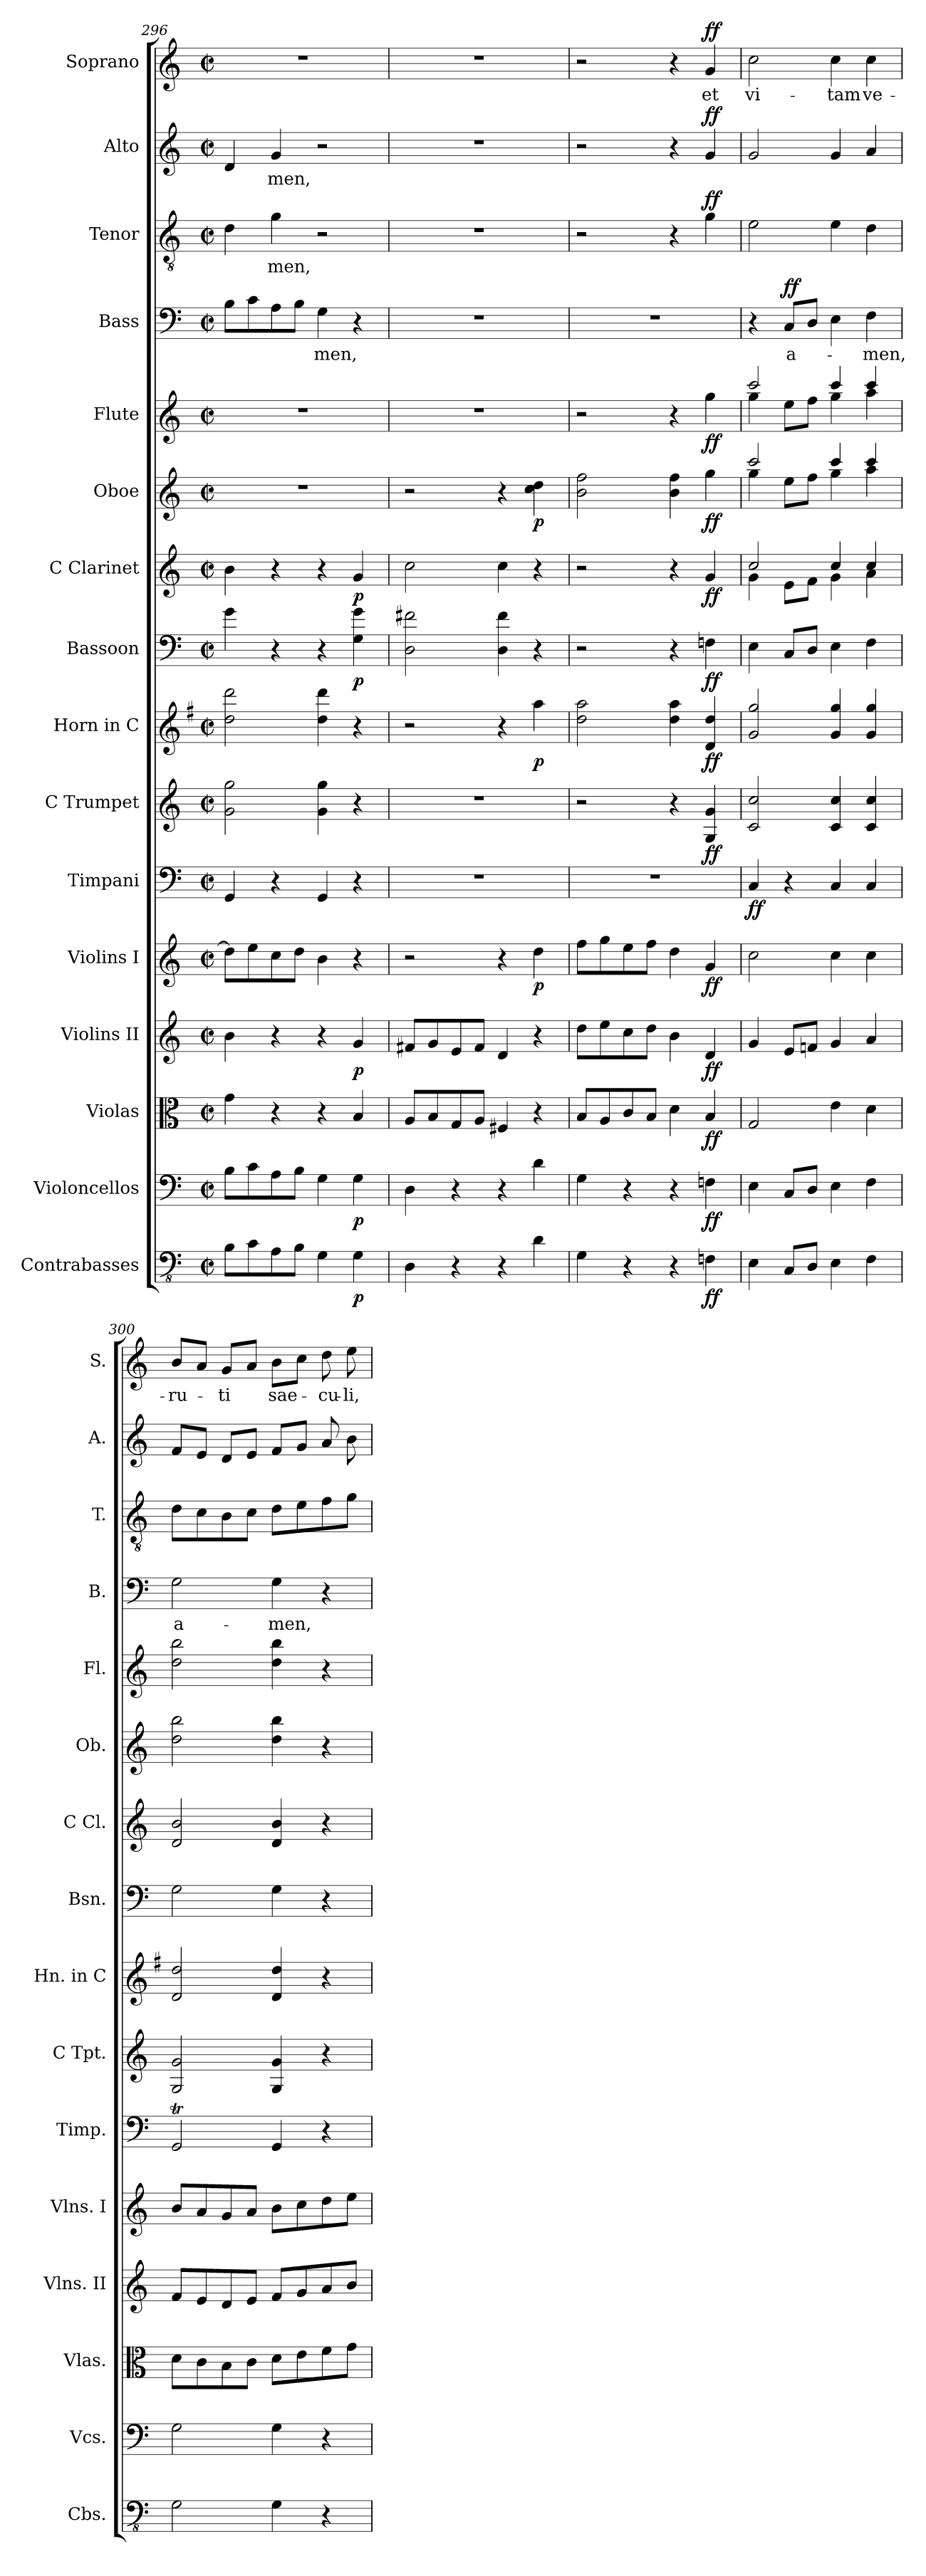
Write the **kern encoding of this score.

**kern	**dynam	**kern	**dynam	**kern	**dynam	**kern	**dynam	**kern	**dynam	**kern	**dynam	**kern	**dynam	**kern	**dynam	**kern	**dynam	**kern	**dynam	**kern	**dynam	**kern	**dynam	**kern	**text	**dynam	**kern	**text	**dynam	**kern	**text	**dynam	**kern	**text	**dynam
*part16	*part16	*part15	*part15	*part14	*part14	*part13	*part13	*part12	*part12	*part11	*part11	*part10	*part10	*part9	*part9	*part8	*part8	*part7	*part7	*part6	*part6	*part5	*part5	*part4	*part4	*part4	*part3	*part3	*part3	*part2	*part2	*part2	*part1	*part1	*part1
*staff16	*staff16	*staff15	*staff15	*staff14	*staff14	*staff13	*staff13	*staff12	*staff12	*staff11	*staff11	*staff10	*staff10	*staff9	*staff9	*staff8	*staff8	*staff7	*staff7	*staff6	*staff6	*staff5	*staff5	*staff4	*staff4	*staff4	*staff3	*staff3	*staff3	*staff2	*staff2	*staff2	*staff1	*staff1	*staff1
*I"Contrabasses	*	*I"Violoncellos	*	*I"Violas	*	*I"Violins II	*	*I"Violins I	*	*I"Timpani	*	*I"C Trumpet	*	*I"Horn in C	*	*I"Bassoon	*	*I"C Clarinet	*	*I"Oboe	*	*I"Flute	*	*I"Bass	*	*	*I"Tenor	*	*	*I"Alto	*	*	*I"Soprano	*	*
*I'Cbs.	*	*I'Vcs.	*	*I'Vlas.	*	*I'Vlns. II	*	*I'Vlns. I	*	*I'Timp.	*	*I'C Tpt.	*	*I'Hn. in C	*	*I'Bsn.	*	*I'C Cl.	*	*I'Ob.	*	*I'Fl.	*	*I'B.	*	*	*I'T.	*	*	*I'A.	*	*	*I'S.	*	*
*clefFv4	*	*clefF4	*	*clefC3	*	*clefG2	*	*clefG2	*	*clefF4	*	*clefG2	*	*clefG2	*	*clefF4	*	*clefG2	*	*clefG2	*	*clefG2	*	*clefF4	*	*	*clefGv2	*	*	*clefG2	*	*	*clefG2	*	*
*	*	*	*	*	*	*	*	*	*	*	*	*	*	*ITrd4c7	*	*	*	*ITrd1c2	*	*	*	*	*	*	*	*	*	*	*	*	*	*	*	*	*
*k[]	*	*k[]	*	*k[]	*	*k[]	*	*k[]	*	*k[]	*	*k[]	*	*k[]	*	*k[]	*	*k[b-e-]	*	*k[]	*	*k[]	*	*k[]	*	*	*k[]	*	*	*k[]	*	*	*k[]	*	*
*M2/2	*	*M2/2	*	*M2/2	*	*M2/2	*	*M2/2	*	*M2/2	*	*M2/2	*	*M2/2	*	*M2/2	*	*M2/2	*	*M2/2	*	*M2/2	*	*M2/2	*	*	*M2/2	*	*	*M2/2	*	*	*M2/2	*	*
*met(c|)	*	*met(c|)	*	*met(c|)	*	*met(c|)	*	*met(c|)	*	*met(c|)	*	*met(c|)	*	*met(c|)	*	*met(c|)	*	*met(c|)	*	*met(c|)	*	*met(c|)	*	*met(c|)	*	*	*met(c|)	*	*	*met(c|)	*	*	*met(c|)	*	*
=296	=296	=296	=296	=296	=296	=296	=296	=296	=296	=296	=296	=296	=296	=296	=296	=296	=296	=296	=296	=296	=296	=296	=296	=296	=296	=296	=296	=296	=296	=296	=296	=296	=296	=296	=296
8BB\L	.	8B\L	.	4g\	.	4b\	.	8dd\L]	.	4GG/	.	2g\ 2gg\	.	2g\ 2gg\	.	4g\	.	4a\	.	1r	.	1r	.	8B\L	.	.	4d\	.	.	4d/	.	.	1r	.	.
8C\	.	8c\	.	.	.	.	.	8ee\	.	.	.	.	.	.	.	.	.	.	.	.	.	.	.	8c\	.	.	.	.	.	.	.	.	.	.	.
!	!	!	!	!	!	!	!	!	!	!	!	!	!	!	!	!	!	!	!	!	!	!	!	!	!	!	!	!LO:LY:b	!	!	!LO:LY:b	!	!	!	!
8AA\	.	8A\	.	4r	.	4r	.	8cc\	.	4r	.	.	.	.	.	4r	.	4r	.	.	.	.	.	8A\	.	.	4g\	-men,	.	4g/	-men,	.	.	.	.
8BB\J	.	8B\J	.	.	.	.	.	8dd\J	.	.	.	.	.	.	.	.	.	.	.	.	.	.	.	8B\J	.	.	.	.	.	.	.	.	.	.	.
!	!	!	!	!	!	!	!	!	!	!	!	!	!	!	!	!	!	!	!	!	!	!	!	!	!LO:LY:b	!	!	!	!	!	!	!	!	!	!
4GG\	.	4G\	.	4r	.	4r	.	4b\	.	4GG/	.	4g\ 4gg\	.	4g\ 4gg\	.	4r	.	4r	.	.	.	.	.	4G\	-men,	.	2r	.	.	2r	.	.	.	.	.
!	!LO:DY:b	!	!LO:DY:b	!	!	!	!LO:DY:b	!	!	!	!	!	!	!	!	!	!LO:DY:b	!	!LO:DY:b	!	!	!	!	!	!	!	!	!	!	!	!	!	!	!	!
4GG\	p	4G\	p	4B/	.	4g/	p	4r	.	4r	.	4r	.	4r	.	4G\ 4g\	p	4f/	p	.	.	.	.	4r	.	.	.	.	.	.	.	.	.	.	.
=297	=297	=297	=297	=297	=297	=297	=297	=297	=297	=297	=297	=297	=297	=297	=297	=297	=297	=297	=297	=297	=297	=297	=297	=297	=297	=297	=297	=297	=297	=297	=297	=297	=297	=297	=297
4DD\	.	4D\	.	8A/L	.	8f#X/L	.	2r	.	1r	.	1r	.	2r	.	2D\ 2f#X\	.	2b-\	.	2r	.	1r	.	1r	.	.	1r	.	.	1r	.	.	1r	.	.
.	.	.	.	8B/	.	8g/	.	.	.	.	.	.	.	.	.	.	.	.	.	.	.	.	.	.	.	.	.	.	.	.	.	.	.	.	.
4r	.	4r	.	8G/	.	8e/	.	.	.	.	.	.	.	.	.	.	.	.	.	.	.	.	.	.	.	.	.	.	.	.	.	.	.	.	.
.	.	.	.	8A/J	.	8f#/J	.	.	.	.	.	.	.	.	.	.	.	.	.	.	.	.	.	.	.	.	.	.	.	.	.	.	.	.	.
4r	.	4r	.	4F#X/	.	4d/	.	4r	.	.	.	.	.	4r	.	4D\ 4f#\	.	4b-\	.	4r	.	.	.	.	.	.	.	.	.	.	.	.	.	.	.
!	!	!	!	!	!	!	!	!	!LO:DY:b	!	!	!	!	!	!LO:DY:b	!	!	!	!	!	!LO:DY:b	!	!	!	!	!	!	!	!	!	!	!	!	!	!
4D\	.	4d\	.	4r	.	4r	.	4dd\	p	.	.	.	.	4dd\	p	4r	.	4r	.	4cc\ 4dd\	p	.	.	.	.	.	.	.	.	.	.	.	.	.	.
=298	=298	=298	=298	=298	=298	=298	=298	=298	=298	=298	=298	=298	=298	=298	=298	=298	=298	=298	=298	=298	=298	=298	=298	=298	=298	=298	=298	=298	=298	=298	=298	=298	=298	=298	=298
4GG\	.	4G\	.	8B/L	.	8dd\L	.	8ff\L	.	1r	.	2r	.	2g\ 2dd\	.	2r	.	2r	.	2b\ 2ff\	.	2r	.	1r	.	.	2r	.	.	2r	.	.	2r	.	.
.	.	.	.	8A/	.	8ee\	.	8gg\	.	.	.	.	.	.	.	.	.	.	.	.	.	.	.	.	.	.	.	.	.	.	.	.	.	.	.
4r	.	4r	.	8c/	.	8cc\	.	8ee\	.	.	.	.	.	.	.	.	.	.	.	.	.	.	.	.	.	.	.	.	.	.	.	.	.	.	.
.	.	.	.	8B/J	.	8dd\J	.	8ff\J	.	.	.	.	.	.	.	.	.	.	.	.	.	.	.	.	.	.	.	.	.	.	.	.	.	.	.
4r	.	4r	.	4d\	.	4b\	.	4dd\	.	.	.	4r	.	4g\ 4dd\	.	4r	.	4r	.	4b\ 4ff\	.	4r	.	.	.	.	4r	.	.	4r	.	.	4r	.	.
!	!LO:DY:b	!	!LO:DY:b	!	!LO:DY:b	!	!LO:DY:b	!	!LO:DY:b	!	!	!	!LO:DY:b	!	!LO:DY:b	!	!LO:DY:b	!	!LO:DY:b	!	!LO:DY:b	!	!LO:DY:b	!	!	!	!	!	!LO:DY:b	!	!	!LO:DY:b	!	!LO:LY:b	!LO:DY:a
4FFn\	ff	4Fn\	ff	4B/	ff	4d/	ff	4g/	ff	.	.	4G/ 4g/	ff	4G/ 4g/	ff	4Fn\	ff	4f/	ff	4gg\	ff	4gg\	ff	.	.	.	4g\	.	ff	4g/	.	ff	4g/	et	ff
=299	=299	=299	=299	=299	=299	=299	=299	=299	=299	=299	=299	=299	=299	=299	=299	=299	=299	=299	=299	=299	=299	=299	=299	=299	=299	=299	=299	=299	=299	=299	=299	=299	=299	=299	=299
*	*	*	*	*	*	*	*	*	*	*	*	*	*	*	*	*	*	*^	*	*^	*	*^	*	*	*	*	*	*	*	*	*	*	*	*	*
!	!	!	!	!	!	!	!	!	!	!	!LO:DY:b	!	!	!	!	!	!	!	!	!	!	!	!	!	!	!	!	!	!	!	!	!	!	!	!	!	!LO:LY:b	!
4EE\	.	4E\	.	2G/	.	4g/	.	2cc\	.	4C/	ff	2c/ 2cc/	.	2c/ 2cc/	.	4E\	.	2b-/	4f\	.	2ccc/	4gg\	.	2ccc/	4gg\	.	4r	.	.	2e\	.	.	2g/	.	.	2cc\	vi-	.
!	!	!	!	!	!	!	!	!	!	!	!	!	!	!	!	!	!	!	!	!	!	!	!	!	!	!	!	!LO:LY:b	!LO:DY:a	!	!	!	!	!	!	!	!	!
8CC/L	.	8C/L	.	.	.	8e/L	.	.	.	4r	.	.	.	.	.	8C/L	.	.	8d\L	.	.	8ee\L	.	.	8ee\L	.	8C/L	a-	ff	.	.	.	.	.	.	.	.	.
8DD/J	.	8D/J	.	.	.	8fn/J	.	.	.	.	.	.	.	.	.	8D/J	.	.	8e-\J	.	.	8ff\J	.	.	8ff\J	.	8D/J	.	.	.	.	.	.	.	.	.	.	.
!	!	!	!	!	!	!	!	!	!	!	!	!	!	!	!	!	!	!	!	!	!	!	!	!	!	!	!	!	!	!	!	!	!	!	!	!	!LO:LY:b	!
4EE\	.	4E\	.	4e\	.	4g/	.	4cc\	.	4C/	.	4c/ 4cc/	.	4c/ 4cc/	.	4E\	.	4b-/	4f\	.	4ccc/	4gg\	.	4ccc/	4gg\	.	4E\	.	.	4e\	.	.	4g/	.	.	4cc\	-tam	.
!	!	!	!	!	!	!	!	!	!	!	!	!	!	!	!	!	!	!	!	!	!	!	!	!	!	!	!	!LO:LY:b	!	!	!	!	!	!	!	!	!LO:LY:b	!
4FF\	.	4F\	.	4d\	.	4a/	.	4cc\	.	4C/	.	4c/ 4cc/	.	4c/ 4cc/	.	4F\	.	4b-/	4g\	.	4ccc/	4aa\	.	4ccc/	4aa\	.	4F\	-men,	.	4d\	.	.	4a/	.	.	4cc\	ve-	.
!!LO:PB:g=z
=300	=300	=300	=300	=300	=300	=300	=300	=300	=300	=300	=300	=300	=300	=300	=300	=300	=300	=300	=300	=300	=300	=300	=300	=300	=300	=300	=300	=300	=300	=300	=300	=300	=300	=300	=300	=300	=300	=300
!	!	!	!	!	!	!	!	!	!	!	!	!	!	!	!	!	!	!	!	!	!	!	!	!	!	!	!	!LO:LY:b	!	!	!	!	!	!	!	!	!LO:LY:b	!
*	*	*	*	*	*	*	*	*	*	*	*	*	*	*	*	*	*	*v	*v	*	*	*	*	*v	*v	*	*	*	*	*	*	*	*	*	*	*	*	*
*	*	*	*	*	*	*	*	*	*	*	*	*	*	*	*	*	*	*	*	*v	*v	*	*	*	*	*	*	*	*	*	*	*	*	*	*	*
2GG\	.	2G\	.	8d\L	.	8f/L	.	8b/L	.	2GGT/	.	2G/ 2g/	.	2G/ 2g/	.	2G\	.	2c/ 2a/	.	2dd\ 2bb\	.	2dd\ 2bb\	.	2G\	a-	.	8d\L	.	.	8f/L	.	.	8b/L	-ru-	.
.	.	.	.	8c\	.	8e/	.	8a/	.	.	.	.	.	.	.	.	.	.	.	.	.	.	.	.	.	.	8c\	.	.	8e/J	.	.	8a/J	.	.
!	!	!	!	!	!	!	!	!	!	!	!	!	!	!	!	!	!	!	!	!	!	!	!	!	!	!	!	!	!	!	!	!	!	!LO:LY:b	!
.	.	.	.	8B\	.	8d/	.	8g/	.	.	.	.	.	.	.	.	.	.	.	.	.	.	.	.	.	.	8B\	.	.	8d/L	.	.	8g/L	-ti	.
.	.	.	.	8c\J	.	8e/J	.	8a/J	.	.	.	.	.	.	.	.	.	.	.	.	.	.	.	.	.	.	8c\J	.	.	8e/J	.	.	8a/J	.	.
!	!	!	!	!	!	!	!	!	!	!	!	!	!	!	!	!	!	!	!	!	!	!	!	!	!LO:LY:b	!	!	!	!	!	!	!	!	!LO:LY:b	!
4GG\	.	4G\	.	8d\L	.	8f/L	.	8b\L	.	4GG/	.	4G/ 4g/	.	4G/ 4g/	.	4G\	.	4c/ 4a/	.	4dd\ 4bb\	.	4dd\ 4bb\	.	4G\	-men,	.	8d\L	.	.	8f/L	.	.	8b\L	sae-	.
.	.	.	.	8e\	.	8g/	.	8cc\	.	.	.	.	.	.	.	.	.	.	.	.	.	.	.	.	.	.	8e\	.	.	8g/J	.	.	8cc\J	.	.
!	!	!	!	!	!	!	!	!	!	!	!	!	!	!	!	!	!	!	!	!	!	!	!	!	!	!	!	!	!	!	!	!	!	!LO:LY:b	!
4r	.	4r	.	8f\	.	8a/	.	8dd\	.	4r	.	4r	.	4r	.	4r	.	4r	.	4r	.	4r	.	4r	.	.	8f\	.	.	8a/	.	.	8dd\	-cu-	.
!	!	!	!	!	!	!	!	!	!	!	!	!	!	!	!	!	!	!	!	!	!	!	!	!	!	!	!	!	!	!	!	!	!	!LO:LY:b	!
.	.	.	.	8g\J	.	8b/J	.	8ee\J	.	.	.	.	.	.	.	.	.	.	.	.	.	.	.	.	.	.	8g\J	.	.	8b\	.	.	8ee\	-li,	.
=	=	=	=	=	=	=	=	=	=	=	=	=	=	=	=	=	=	=	=	=	=	=	=	=	=	=	=	=	=	=	=	=	=	=	=
*-	*-	*-	*-	*-	*-	*-	*-	*-	*-	*-	*-	*-	*-	*-	*-	*-	*-	*-	*-	*-	*-	*-	*-	*-	*-	*-	*-	*-	*-	*-	*-	*-	*-	*-	*-
